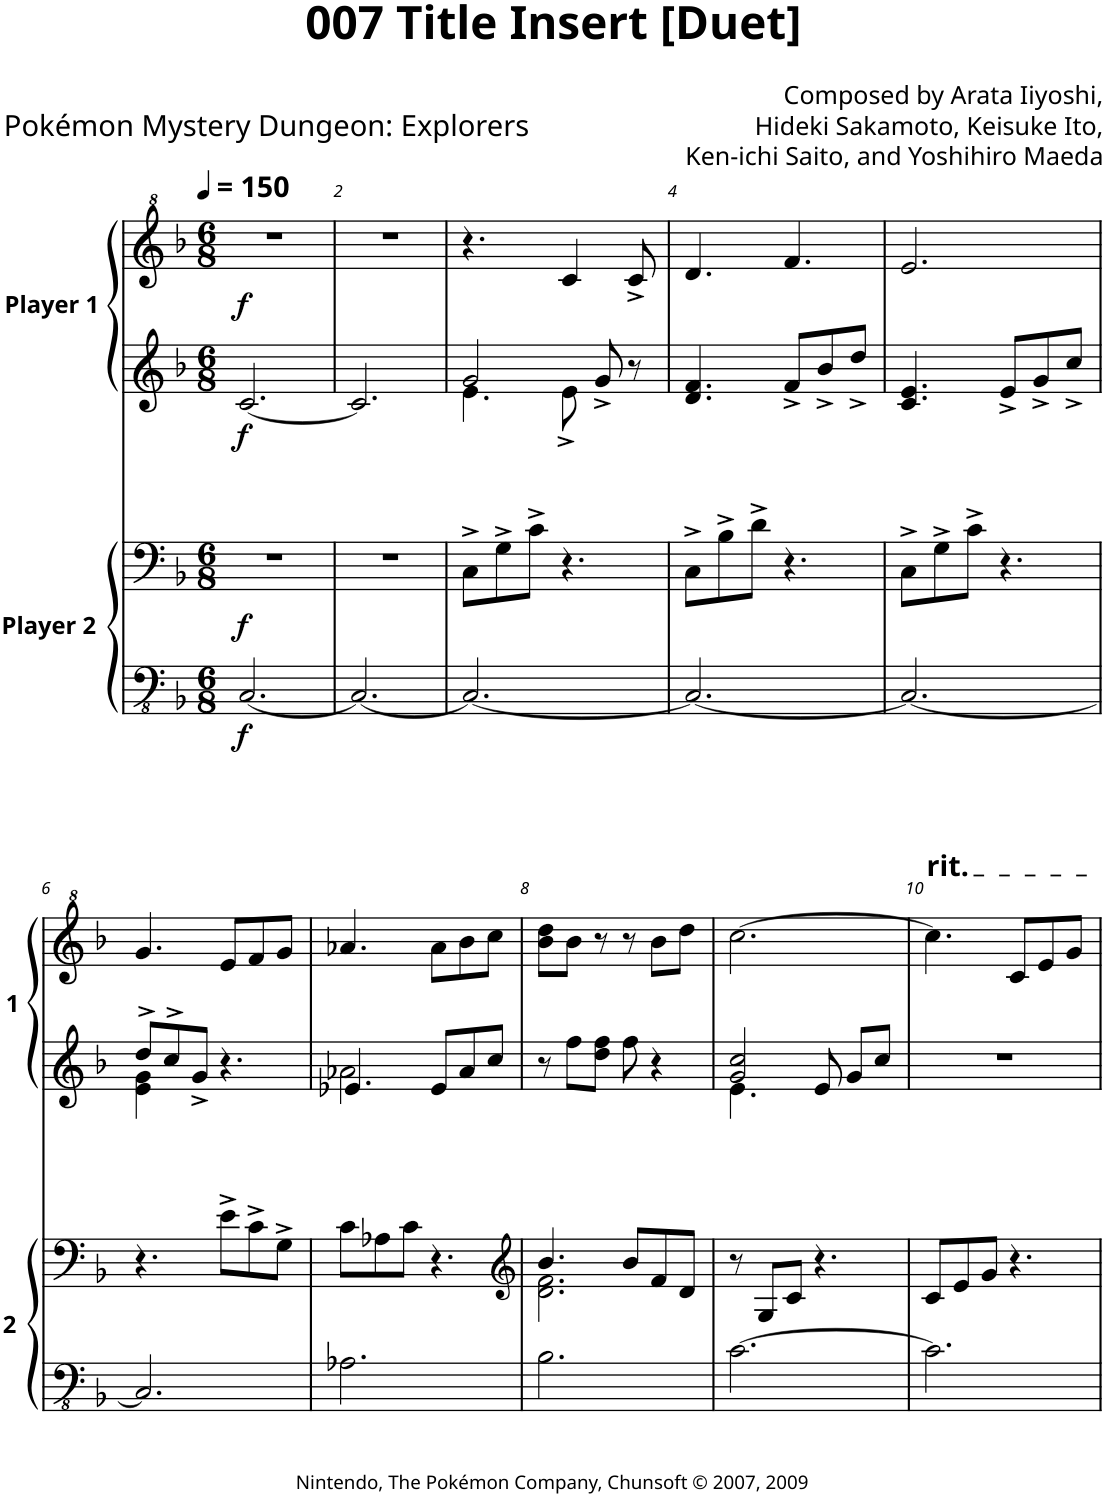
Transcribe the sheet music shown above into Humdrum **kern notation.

**kern	**kern	**dynam	**kern	**kern	**dynam
*part2	*part2	*part2	*part1	*part1	*part1
*staff4	*staff3	*staff3/4	*staff2	*staff1	*staff1/2
*I"Player 2	*	*	*I"Player 1	*	*
*clefFv4	*clefF4	*	*clefG2	*clefG^2	*
*k[b-]	*k[b-]	*	*k[b-]	*k[b-]	*
*M6/8	*M6/8	*	*M6/8	*M6/8	*
*MM150	*MM150	*	*MM150	*MM150	*
=1	=1	=1	=1	=1	=1
!	!	!LO:DY:b=2	!	!	!
!	!	!LO:DY:n=1:b	!	!	!LO:DY:b=2
!	!	!	!	!	!LO:DY:n=1:b
[2.CC/	2.r	f f	[2.c/	2.r	f f
=2	=2	=2	=2	=2	=2
2.CC/_	2.r	.	2.c/]	2.r	.
=3	=3	=3	=3	=3	=3
*	*	*	*^	*	*
2.CC/_	8C^\L	.	2g/	4.e\	4.r	.
.	8G^\	.	.	.	.	.
.	8c^\J	.	.	.	.	.
.	4.r	.	.	8e^\	4cc/	.
.	.	.	8g^/	4ryy	.	.
.	.	.	8r	.	8cc^/	.
*	*	*	*v	*v	*	*
=4	=4	=4	=4	=4	=4
2.CC/_	8C^\L	.	4.d/ 4.f/	4.dd/	.
.	8B-^\	.	.	.	.
.	8d^\J	.	.	.	.
.	4.r	.	8f^/L	4.ff/	.
.	.	.	8b-^/	.	.
.	.	.	8dd^/J	.	.
=5	=5	=5	=5	=5	=5
2.CC/_	8C^\L	.	4.c/ 4.e/	2.ee/	.
.	8G^\	.	.	.	.
.	8c^\J	.	.	.	.
.	4.r	.	8e^/L	.	.
.	.	.	8g^/	.	.
.	.	.	8cc^/J	.	.
!!LO:LB:g=z
=6	=6	=6	=6	=6	=6
*	*	*	*^	*	*
2.CC/]	4.r	.	8dd^/L	4e\ 4g\	4.gg/	.
.	.	.	8cc^/	.	.	.
.	.	.	8g^/J	2ryy	.	.
.	8e^\L	.	4.r	.	8ee/L	.
.	8c^\	.	.	.	8ff/	.
.	8G^\J	.	.	.	8gg/J	.
=7	=7	=7	=7	=7	=7	=7
2.AA-X\	8c\L	.	4.e-X/	2a-X\	4.aa-X/	.
.	8A-X\	.	.	.	.	.
.	8c\J	.	.	.	.	.
.	4.r	.	8e-/L	.	8aa-\L	.
.	.	.	8a-/	4ryy	8bb-\	.
.	.	.	8cc/J	.	8ccc\J	.
*	*	*	*v	*v	*	*
=8	=8	=8	=8	=8	=8
*	*clefG2	*	*	*	*
*	*^	*	*	*	*
2.BB-\	4.b-/	2.d\ 2.f\	.	8r	8bb-\ 8ddd\L	.
.	.	.	.	8ff\L	8bb-\J	.
.	.	.	.	8dd\ 8ff\J	8r	.
.	8b-/L	.	.	8ff\	8r	.
.	8f/	.	.	4r	8bb-\L	.
.	8d/J	.	.	.	8ddd\J	.
*	*v	*v	*	*	*	*
=9	=9	=9	=9	=9	=9
*	*	*	*^	*	*
[2.C\	8r	.	2g/ 2cc/	4.e\	[2.ccc\	.
.	8G/L	.	.	.	.	.
.	8c/J	.	.	.	.	.
.	4.r	.	.	8e/	.	.
.	.	.	8g/L	4ryy	.	.
.	.	.	8cc/J	.	.	.
*	*	*	*v	*v	*	*
=10	=10	=10	=10	=10	=10
!	!	!	!	!LO:TX:a:t=rit.	!
2.C\]	8c/L	.	2.r	4.ccc\]	.
.	8e/	.	.	.	.
.	8g/J	.	.	.	.
.	4.r	.	.	8cc/L	.
.	.	.	.	8ee/	.
.	.	.	.	8gg/J	.
=	=	=	=	=	=
*-	*-	*-	*-	*-	*-
